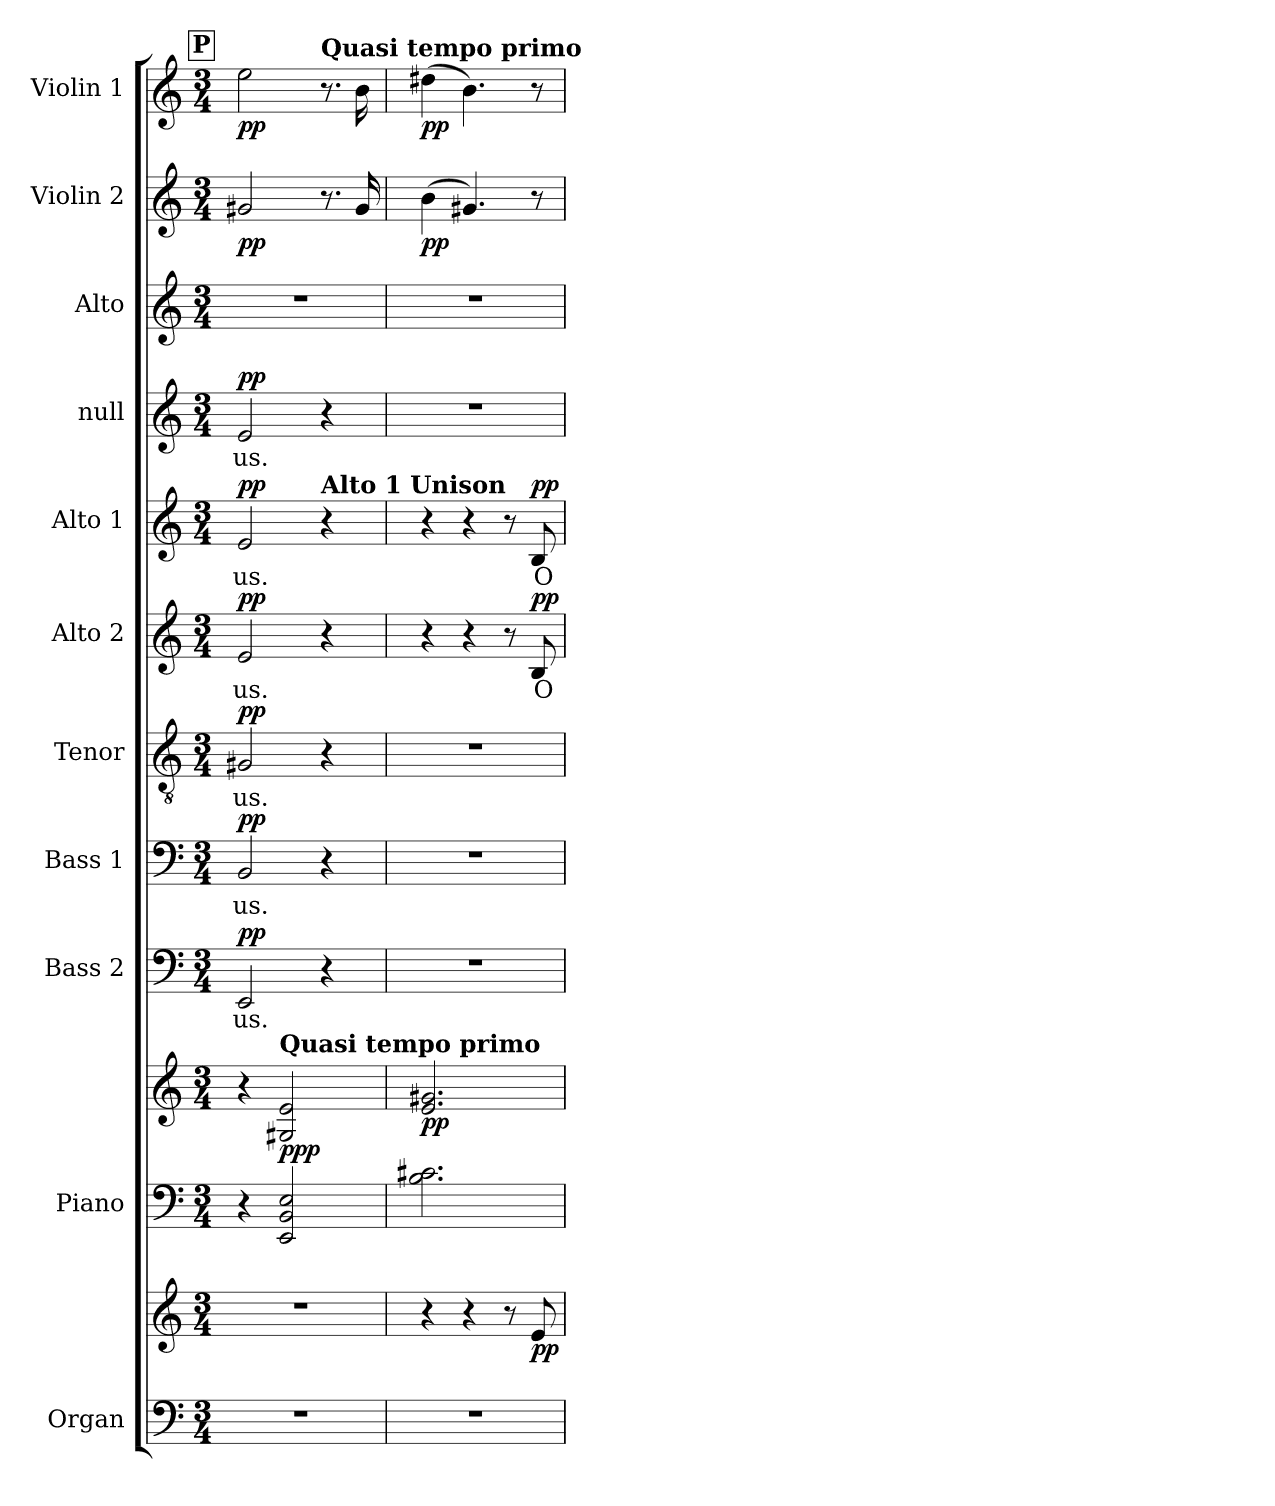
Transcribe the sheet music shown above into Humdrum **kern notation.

**kern	**kern	**dynam	**kern	**kern	**dynam	**kern	**text	**dynam	**kern	**text	**dynam	**kern	**text	**dynam	**kern	**text	**dynam	**kern	**text	**dynam	**kern	**text	**dynam	**kern	**kern	**dynam	**kern	**dynam
*part11	*part11	*part11	*part10	*part10	*part10	*part9	*part9	*part9	*part8	*part8	*part8	*part7	*part7	*part7	*part6	*part6	*part6	*part5	*part5	*part5	*part4	*part4	*part4	*part3	*part2	*part2	*part1	*part1
*staff13	*staff12	*staff12/13	*staff11	*staff10	*staff10/11	*staff9	*staff9	*staff9	*staff8	*staff8	*staff8	*staff7	*staff7	*staff7	*staff6	*staff6	*staff6	*staff5	*staff5	*staff5	*staff4	*staff4	*staff4	*staff3	*staff2	*staff2	*staff1	*staff1
*I"Organ	*	*	*I"Piano	*	*	*I"Bass 2	*	*	*I"Bass 1	*	*	*I"Tenor	*	*	*I"Alto 2	*	*	*I"Alto 1	*	*	*I"null	*	*	*I"Alto	*I"Violin 2	*	*I"Violin 1	*
*I'Org.	*	*	*	*	*	*I'B. 2	*	*	*I'B. 1	*	*	*I'T.	*	*	*I'A. 2	*	*	*I'A. 1	*	*	*	*	*	*	*I'Vln. 2	*	*I'Vln. 1	*
*clefF4	*clefG2	*	*clefF4	*clefG2	*	*clefF4	*	*	*clefF4	*	*	*clefGv2	*	*	*clefG2	*	*	*clefG2	*	*	*clefG2	*	*	*clefG2	*clefG2	*	*clefG2	*
*k[]	*k[]	*	*k[]	*k[]	*	*k[]	*	*	*k[]	*	*	*k[]	*	*	*k[]	*	*	*k[]	*	*	*k[]	*	*	*k[]	*k[]	*	*k[]	*
*M3/4	*M3/4	*	*M3/4	*M3/4	*	*M3/4	*	*	*M3/4	*	*	*M3/4	*	*	*M3/4	*	*	*M3/4	*	*	*M3/4	*	*	*M3/4	*M3/4	*	*M3/4	*
!!LO:REH:place=s1:a:B:fs=14:t=P
=159	=159	=159	=159	=159	=159	=159	=159	=159	=159	=159	=159	=159	=159	=159	=159	=159	=159	=159	=159	=159	=159	=159	=159	=159	=159	=159	=159	=159
!	!	!	!	!	!	!	!LO:LY:b	!LO:DY:a	!	!LO:LY:b	!LO:DY:a	!	!LO:LY:b	!LO:DY:a	!	!LO:LY:b	!LO:DY:a	!	!LO:LY:b	!LO:DY:a	!	!LO:LY:b	!LO:DY:a	!	!	!LO:DY:b	!	!LO:DY:b
2.r	2.r	.	4r	4r	.	2EE/	us.	pp	2BB/	us.	pp	2G#X/	us.	pp	2e/	us.	pp	2e/	us.	pp	2e/	us.	pp	2.r	2g#X/	pp	2ee\	pp
!	!	!	!	!LO:TX:a:B:t=Quasi tempo primo	!	!	!	!	!	!	!	!	!	!	!	!	!	!	!	!	!	!	!	!	!	!	!	!
!	!	!	!	!	!LO:DY:b	!	!	!	!	!	!	!	!	!	!	!	!	!	!	!	!	!	!	!	!	!	!	!
.	.	.	2EE/ 2BB/ 2E/	2G#X/ 2e/	ppp	.	.	.	.	.	.	.	.	.	.	.	.	.	.	.	.	.	.	.	.	.	.	.
!	!	!	!	!	!	!	!	!	!	!	!	!	!	!	!	!	!	!	!	!	!	!	!	!	!	!	!LO:TX:a:B:t=Quasi tempo primo	!
!	!	!	!	!	!	!	!	!	!	!	!	!	!	!	!	!	!	!LO:TX:a:B:t=Alto 1 Unison	!	!	!	!	!	!	!	!	!	!
.	.	.	.	.	.	4r	.	.	4r	.	.	4r	.	.	4r	.	.	4r	.	.	4r	.	.	.	8.r	.	8.r	.
.	.	.	.	.	.	.	.	.	.	.	.	.	.	.	.	.	.	.	.	.	.	.	.	.	16g#/	.	16b\	.
=160	=160	=160	=160	=160	=160	=160	=160	=160	=160	=160	=160	=160	=160	=160	=160	=160	=160	=160	=160	=160	=160	=160	=160	=160	=160	=160	=160	=160
!	!	!	!	!	!LO:DY:b	!	!	!	!	!	!	!	!	!	!	!	!	!	!	!	!	!	!	!	!	!LO:DY:b	!	!LO:DY:b
2.r	4r	.	2.B\ 2.c#X\	2.e/ 2.g#X/	pp	2.r	.	.	2.r	.	.	2.r	.	.	4r	.	.	4r	.	.	2.r	.	.	2.r	(>4b\	pp	(>4dd#X\	pp
.	4r	.	.	.	.	.	.	.	.	.	.	.	.	.	4r	.	.	4r	.	.	.	.	.	.	4.g#X/)	.	4.b\)	.
.	8r	.	.	.	.	.	.	.	.	.	.	.	.	.	8r	.	.	8r	.	.	.	.	.	.	.	.	.	.
!	!	!LO:DY:b	!	!	!	!	!	!	!	!	!	!	!	!	!	!LO:LY:b	!LO:DY:a	!	!LO:LY:b	!LO:DY:a	!	!	!	!	!	!	!	!
.	8e/	pp	.	.	.	.	.	.	.	.	.	.	.	.	8B/	O	pp	8B/	O	pp	.	.	.	.	8r	.	8r	.
=	=	=	=	=	=	=	=	=	=	=	=	=	=	=	=	=	=	=	=	=	=	=	=	=	=	=	=	=
*-	*-	*-	*-	*-	*-	*-	*-	*-	*-	*-	*-	*-	*-	*-	*-	*-	*-	*-	*-	*-	*-	*-	*-	*-	*-	*-	*-	*-
